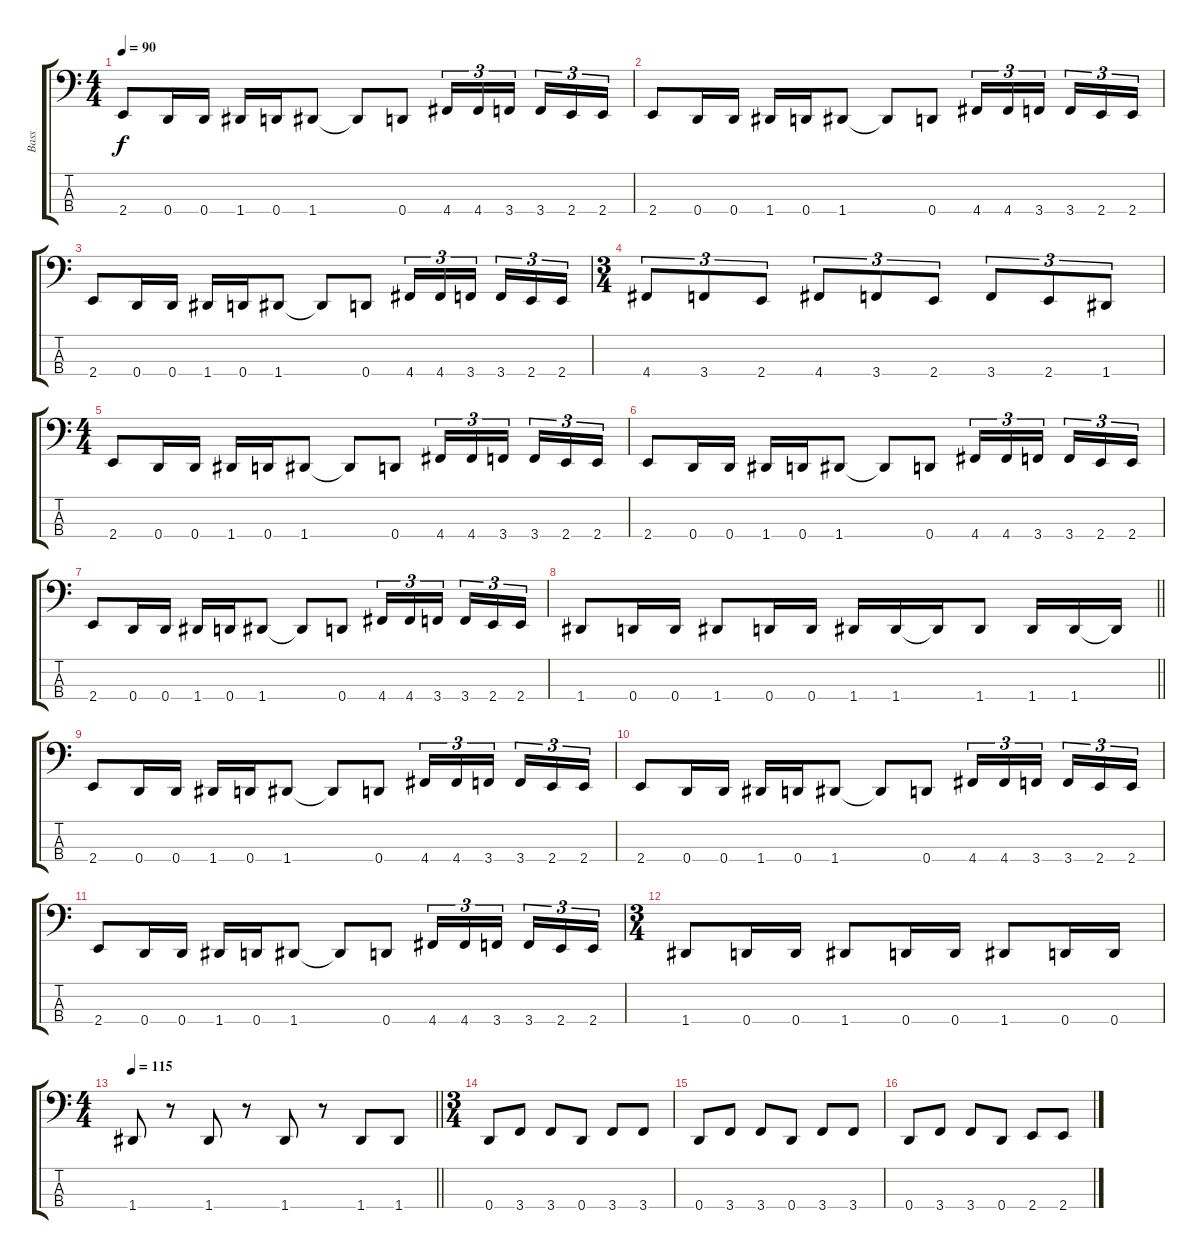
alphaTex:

\track ("Bass" "Bass") {instrument electricbassfinger}
\staff {score tabs}
\tuning (F2 C2 G1 D1) {hide}
\ts (4 4)
\tempo 90
\clef f4
\ks c
2.4.8{dy f} 0.4.16 0.4.16 1.4.16 0.4.16 1.4.8 1.4{t}.8 0.4.8 4.4.16{tu (3 2)} 4.4.16{tu (3 2)} 3.4.16{tu (3 2) beam splitsecondary} 3.4.16{tu (3 2)} 2.4.16{tu (3 2)} 2.4.16{tu (3 2)} |
2.4.8 0.4.16 0.4.16 1.4.16 0.4.16 1.4.8 1.4{t}.8 0.4.8 4.4.16{tu (3 2)} 4.4.16{tu (3 2)} 3.4.16{tu (3 2) beam splitsecondary} 3.4.16{tu (3 2)} 2.4.16{tu (3 2)} 2.4.16{tu (3 2)} |
2.4.8 0.4.16 0.4.16 1.4.16 0.4.16 1.4.8 1.4{t}.8 0.4.8 4.4.16{tu (3 2)} 4.4.16{tu (3 2)} 3.4.16{tu (3 2) beam splitsecondary} 3.4.16{tu (3 2)} 2.4.16{tu (3 2)} 2.4.16{tu (3 2)} |
\ts (3 4)
4.4.8{tu (3 2)} 3.4.8{tu (3 2)} 2.4.8{tu (3 2)} 4.4.8{tu (3 2)} 3.4.8{tu (3 2)} 2.4.8{tu (3 2)} 3.4.8{tu (3 2)} 2.4.8{tu (3 2)} 1.4.8{tu (3 2)} |
\ts (4 4)
2.4.8 0.4.16 0.4.16 1.4.16 0.4.16 1.4.8 1.4{t}.8 0.4.8 4.4.16{tu (3 2)} 4.4.16{tu (3 2)} 3.4.16{tu (3 2) beam splitsecondary} 3.4.16{tu (3 2)} 2.4.16{tu (3 2)} 2.4.16{tu (3 2)} |
2.4.8 0.4.16 0.4.16 1.4.16 0.4.16 1.4.8 1.4{t}.8 0.4.8 4.4.16{tu (3 2)} 4.4.16{tu (3 2)} 3.4.16{tu (3 2) beam splitsecondary} 3.4.16{tu (3 2)} 2.4.16{tu (3 2)} 2.4.16{tu (3 2)} |
2.4.8 0.4.16 0.4.16 1.4.16 0.4.16 1.4.8 1.4{t}.8 0.4.8 4.4.16{tu (3 2)} 4.4.16{tu (3 2)} 3.4.16{tu (3 2) beam splitsecondary} 3.4.16{tu (3 2)} 2.4.16{tu (3 2)} 2.4.16{tu (3 2)} |
\barLineRight lightlight
1.4.8 0.4.16 0.4.16 1.4.8 0.4.16 0.4.16 1.4.16 1.4.16 1.4{t}.16 1.4.8 1.4.16 1.4.16 1.4{t}.16 |
2.4.8 0.4.16 0.4.16 1.4.16 0.4.16 1.4.8 1.4{t}.8 0.4.8 4.4.16{tu (3 2)} 4.4.16{tu (3 2)} 3.4.16{tu (3 2) beam splitsecondary} 3.4.16{tu (3 2)} 2.4.16{tu (3 2)} 2.4.16{tu (3 2)} |
2.4.8 0.4.16 0.4.16 1.4.16 0.4.16 1.4.8 1.4{t}.8 0.4.8 4.4.16{tu (3 2)} 4.4.16{tu (3 2)} 3.4.16{tu (3 2) beam splitsecondary} 3.4.16{tu (3 2)} 2.4.16{tu (3 2)} 2.4.16{tu (3 2)} |
2.4.8 0.4.16 0.4.16 1.4.16 0.4.16 1.4.8 1.4{t}.8 0.4.8 4.4.16{tu (3 2)} 4.4.16{tu (3 2)} 3.4.16{tu (3 2) beam splitsecondary} 3.4.16{tu (3 2)} 2.4.16{tu (3 2)} 2.4.16{tu (3 2)} |
\ts (3 4)
1.4.8 0.4.16 0.4.16 1.4.8 0.4.16 0.4.16 1.4.8 0.4.16 0.4.16 |
\ts (4 4)
\tempo 115
\barLineRight lightlight
1.4.8 r.8 1.4.8 r.8 1.4.8 r.8 1.4.8 1.4.8 |
\ts (3 4)
\section ("" "")
0.4.8 3.4.8 3.4.8 0.4.8 3.4.8 3.4.8 |
0.4.8 3.4.8 3.4.8 0.4.8 3.4.8 3.4.8 |
0.4.8 3.4.8 3.4.8 0.4.8 2.4.8 2.4.8
